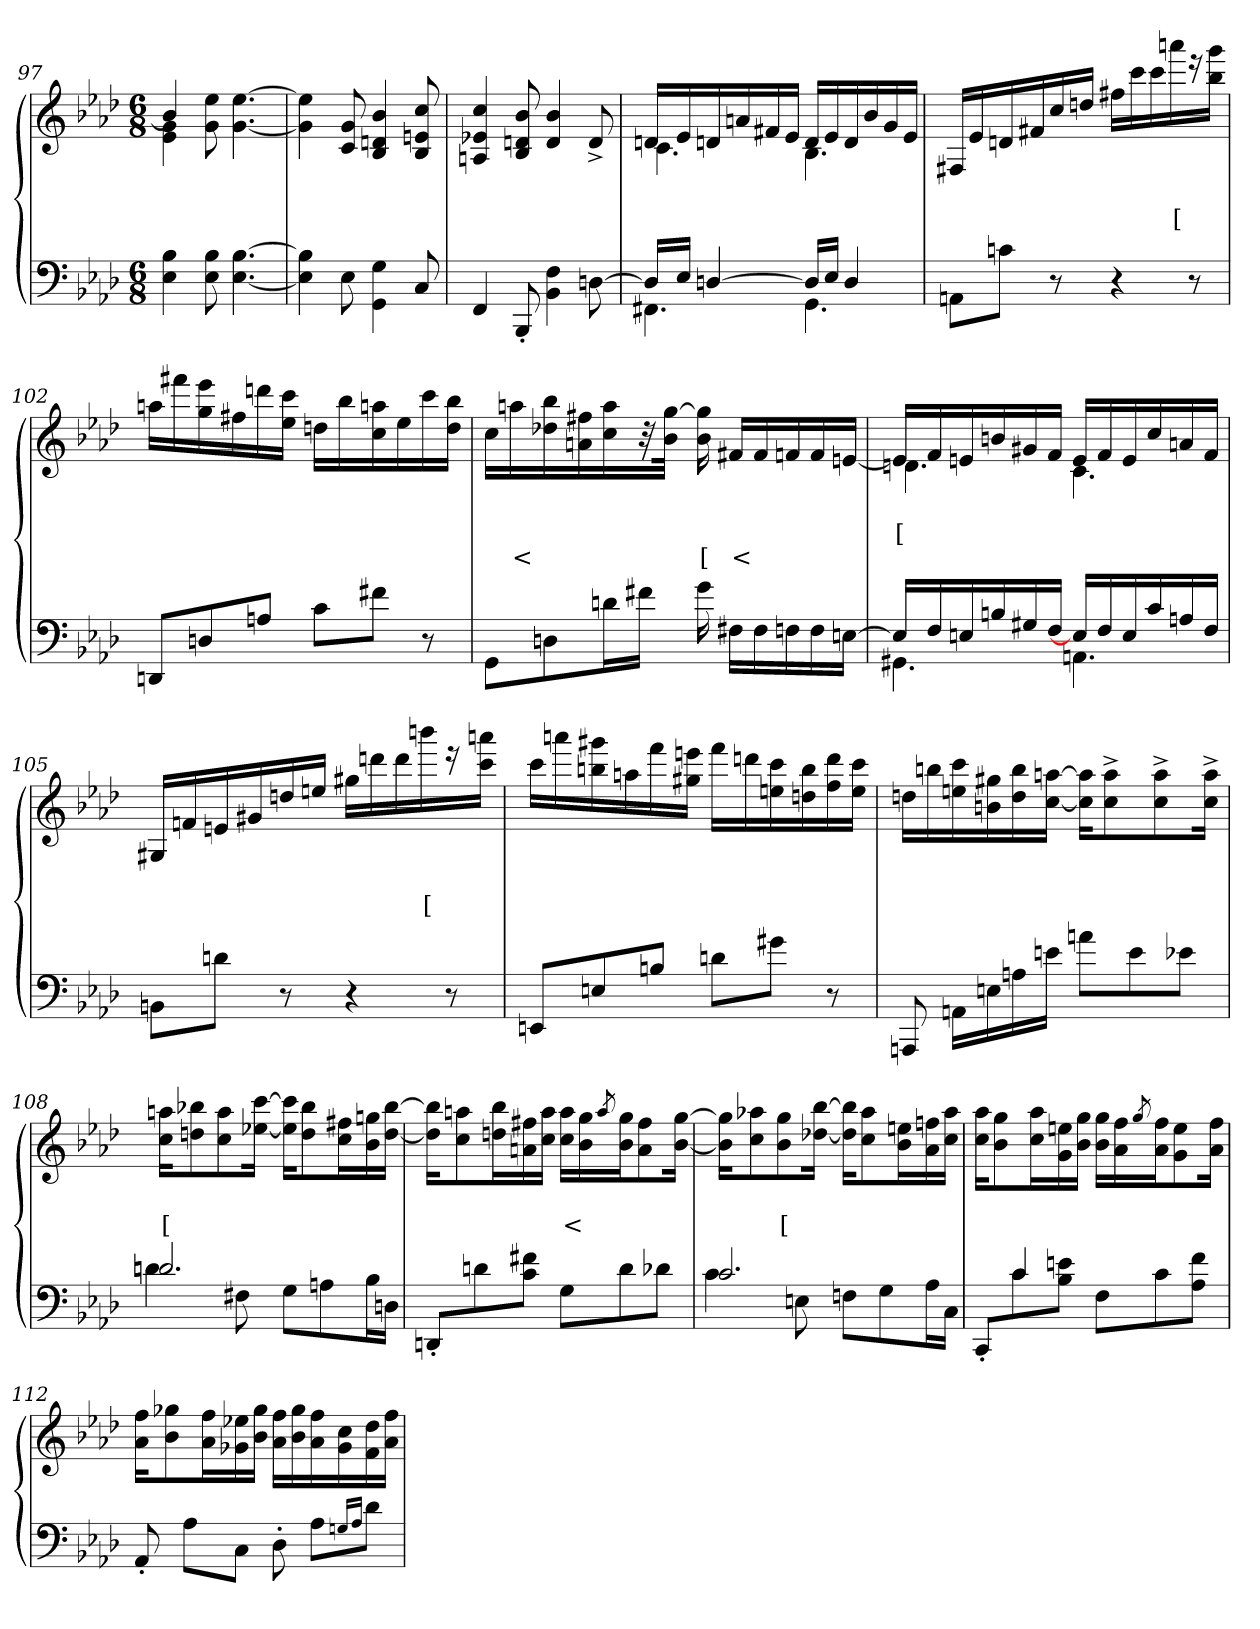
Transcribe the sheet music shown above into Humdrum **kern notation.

**kern	**kern	**text	**text	**text
*part2	*part1	*part1	*part1	*part1
*staff2	*staff1	*staff1	*staff1	*staff1
*clefF4	*clefG2	*	*	*
*k[b-e-a-d-]	*k[b-e-a-d-]	*	*	*
*M6/8	*M6/8	*	*	*
=97	=97	=97	=97	=97
*	*^	*	*	*
4B- 4E-	4b-/]	4g\ 4e-\	.	.	.
8B- 8E-	8ee- 8g	2ryy	.	.	.
[4.B- [4.E-	[4.ee- [4.g	.	.	.	.
*	*v	*v	*	*	*
=98	=98	=98	=98	=98
4B-] 4E-]	4ee-] 4g]	.	.	.
8E-	8g 8c	.	.	.
4G\ 4GG\	4b- 4dn 4B-	.	.	.
8C/	8cc 8en 8B-	.	.	.
=99	=99	=99	=99	=99
4FF/	4cc 4e-X 4An	.	.	.
8BBB-'>	8b- 8dn 8B-	.	.	.
4F 4BB-	4b- 4d	.	.	.
[8Dn\	8d^>	.	.	.
=100	=100	=100	=100	=100
*^	*^	*	*	*
16DnLL]	4.FF#X	16dnLL	4.c	.	.	.
16E-JJ	.	16e-	.	.	.	.
[4D	.	16dn	.	.	.	.
.	.	16an	.	.	.	.
.	.	16f#X	.	.	.	.
.	.	16e-JJ	.	.	.	.
16DLL]	4.GG	16dLL	4.B-	.	.	.
16E-JJ	.	16e-	.	.	.	.
4D	.	16d	.	.	.	.
.	.	16b-	.	.	.	.
.	.	16g	.	.	.	.
.	.	16e-JJ	.	.	.	.
*v	*v	*	*	*	*	*
*	*v	*v	*	*	*
=101	=101	=101	=101	=101
8AAnL	16F#XLL	.	.	.
.	16e-	.	.	.
8cnJ	16dn	.	.	.
.	16f#	.	.	.
8r	16cc	.	.	.
.	16ddJJ	.	.	.
4r	16ff#LL	.	.	.
.	16ccc	.	.	.
.	16ccc	.	.	.
.	16aaan	.	[	.
8r	16r	.	.	.
.	16ggg 16bb-JJ	.	.	.
=102	=102	=102	=102	=102
8DDnL	16aanLL	.	.	.
.	16fff#X	.	.	.
8Dn	16eee- 16gg	.	.	.
.	16ff#	.	.	.
8AnJ	16dddn	.	.	.
.	16ccc 16ee-JJ	.	.	.
8cL	16ddnLL	.	.	.
.	16bb-	.	.	.
8f#XJ	16aan 16cc	.	.	.
.	16ee-	.	.	.
8r	16ccc	.	.	.
.	16bb- 16ddJJ	.	.	.
=103	=103	=103	=103	=103
8GGL	16ccLL	.	.	.
.	16aan	.	.	<
8Dn	16bb- 16dd-X	.	.	.
.	16ff#X 16an	.	.	.
16dnL	16aa 16cc	.	.	.
16f#XJJ	32r	.	.	.
.	[32gg 32b-JJk	.	.	.
16g	16gg] 16b-	.	.	[
16F#LL	16f#LL	.	.	<
16F#	16f#	.	.	.
16Fn	16fn	.	.	.
16F	16f	.	.	.
[16EnJJ	[16enJJ	.	.	.
=104	=104	=104	=104	=104
*^	*^	*	*	*
16En/LL]	4.GG#	16enLL]	4.dn	.	[	.
16F/	.	16f	.	.	.	.
16E	.	16e	.	.	.	.
16Bn/	.	16bn	.	.	.	.
16G#X/	.	16g#X	.	.	.	.
16F/JJ	.	16fJJ	.	.	.	.
16E/LL]	4.AAn	16eLL	4.c	.	.	.
16F/	.	16f	.	.	.	.
16E	.	16e	.	.	.	.
16c/	.	16cc	.	.	.	.
16An/	.	16an	.	.	.	.
16F/JJ	.	16fJJ	.	.	.	.
*v	*v	*	*	*	*	*
*	*v	*v	*	*	*
=105	=105	=105	=105	=105
8BBnL	16G#XLL	.	.	.
.	16fn	.	.	.
8dnJ	16en	.	.	.
.	16g#	.	.	.
8r	16ddn	.	.	.
.	16eenJJ	.	.	.
4r	16gg#LL	.	.	.
.	16dddn	.	.	.
.	16ddd	.	.	.
.	16bbbn	.	[	.
8r	16r	.	.	.
.	16aaan 16cccJJ	.	.	.
=106	=106	=106	=106	=106
8EEnL	16cccLL	.	.	.
.	16aaan	.	.	.
8En	16ggg#X 16bbn	.	.	.
.	16aan	.	.	.
8BnJ	16fff	.	.	.
.	16eeen 16gg#JJ	.	.	.
8dnL	16fffLL	.	.	.
.	16dddn	.	.	.
8g#XJ	16ccc 16een	.	.	.
.	16bb 16ddn	.	.	.
8r	16ddd 16ff	.	.	.
.	16ccc 16eeJJ	.	.	.
=107	=107	=107	=107	=107
8AAAn	16ddnLL	.	.	.
.	16bbn	.	.	.
16AAnLL	16ccc 16een	.	.	.
16En	16gg#X 16bn	.	.	.
16An	16bb 16dd	.	.	.
16enJJ	[16aan [16ccJJ	.	.	.
8anL	16aa] 16cc]KL	.	.	.
.	8aa^> 8cc^>	.	.	.
8e	.	.	.	.
.	8aa^> 8cc^>	.	.	.
8e-XJ	.	.	.	.
.	16aa^> 16cc^>Jk	.	.	.
=108	=108	=108	=108	=108
*^	*	*	*	*
2.dn	4dn	16aan 16ccKL	.	[	.
.	.	8bb-X 8ddn	.	.	.
.	.	8aa 8cc	.	.	.
.	8F#X	.	.	.	.
.	.	[16ccc [16ee-XJk	.	.	.
.	8GL	16ccc] 16ee-]KL	.	.	.
.	.	8bb- 8dd	.	.	.
.	8An	.	.	.	.
.	.	16ff#X 16ccL	.	.	.
.	16B-L	16ggn 16b-	.	.	.
.	16DnJJ	[16bb- [16ddJJ	.	.	.
*v	*v	*	*	*	*
=109	=109	=109	=109	=109
8DDn'>/L	16bb-] 16ddn]KL	.	.	.
.	8aan 8cc	.	.	.
8dn\	.	.	.	.
.	16bb- 16ddL	.	.	.
8f#X\ 8c\J	16ff#X 16an	.	.	.
.	16aa 16ccJJ	.	.	.
8GL	16aa 16ccLL	.	<	.
.	16gg 16b-	.	.	.
.	8qaa/	.	.	.
8d	16gg 16b-J	.	.	.
.	8ff# 8a	.	.	.
8d-XJ	.	.	.	.
.	[16gg [16b-Jk	.	.	.
=110	=110	=110	=110	=110
*^	*	*	*	*
2.c	4c	16gg] 16b-]KL	.	.	.
.	.	8aa-X 8cc	.	.	.
.	.	8gg 8b-	.	[	.
.	8En	.	.	.	.
.	.	[16bb- [16dd-XJk	.	.	.
.	8FnL	16bb-] 16dd-]KL	.	.	.
.	.	8aa- 8cc	.	.	.
.	8G	.	.	.	.
.	.	16een 16b-L	.	.	.
.	16A-L	16ffn 16a-	.	.	.
.	16CJJ	16aa- 16ccJJ	.	.	.
=111	=111	=111	=111	=111	=111
8ryy	8CC'>/L	16aa- 16ccKL	.	.	.
.	.	8gg 8b-	.	.	.
4c	8c\	.	.	.	.
.	.	16aa- 16ccL	.	.	.
.	8en\ 8B-\J	16een 16g	.	.	.
.	.	16gg 16b-JJ	.	.	.
4.ryy	8FL	16gg 16b-LL	.	.	.
.	.	16ff 16a-	.	.	.
.	.	8qgg/	.	.	.
.	8c	16ff 16a-J	.	.	.
.	.	8ee 8g	.	.	.
.	8f 8A-J	.	.	.	.
.	.	16ff 16a-Jk	.	.	.
*v	*v	*	*	*	*
=112	=112	=112	=112	=112
8AA-'>	16ff 16a-KL	.	.	.
.	8gg-X 8b-	.	.	.
8A-L	.	.	.	.
.	16ff 16a-L	.	.	.
8CJ	16ee-X 16g-	.	.	.
.	16gg- 16b-JJ	.	.	.
8D-'>	16ff 16a-LL	.	.	.
.	16gg- 16b-	.	.	.
8A-L	16ff 16a-	.	.	.
.	16cc 16g-	.	.	.
16qqGn/L	.	.	.	.
16qqA-/J	.	.	.	.
8d-J	16dd- 16f	.	.	.
.	16ff 16a-JJ	.	.	.
=	=	=	=	=
*-	*-	*-	*-	*-
